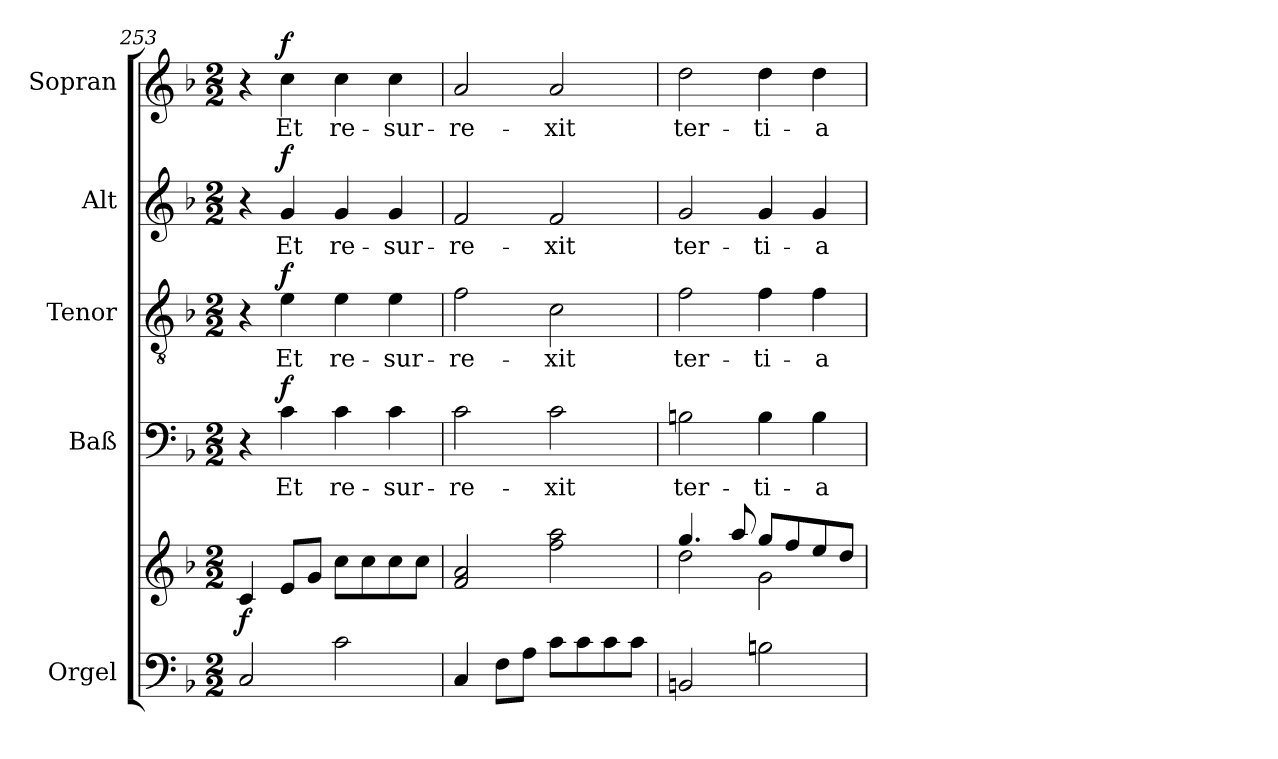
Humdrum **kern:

**kern	**kern	**dynam	**kern	**text	**dynam	**kern	**text	**dynam	**kern	**text	**dynam	**kern	**text	**dynam
*part5	*part5	*part5	*part4	*part4	*part4	*part3	*part3	*part3	*part2	*part2	*part2	*part1	*part1	*part1
*staff6	*staff5	*staff5/6	*staff4	*staff4	*staff4	*staff3	*staff3	*staff3	*staff2	*staff2	*staff2	*staff1	*staff1	*staff1
*I"Orgel	*	*	*I"Baß	*	*	*I"Tenor	*	*	*I"Alt	*	*	*I"Sopran	*	*
*I'Org.	*	*	*	*	*	*	*	*	*	*	*	*	*	*
*clefF4	*clefG2	*	*clefF4	*	*	*clefGv2	*	*	*clefG2	*	*	*clefG2	*	*
*k[b-]	*k[b-]	*	*k[b-]	*	*	*k[b-]	*	*	*k[b-]	*	*	*k[b-]	*	*
*F:	*F:	*	*F:	*	*	*F:	*	*	*F:	*	*	*F:	*	*
*M2/2	*M2/2	*	*M2/2	*	*	*M2/2	*	*	*M2/2	*	*	*M2/2	*	*
=253	=253	=253	=253	=253	=253	=253	=253	=253	=253	=253	=253	=253	=253	=253
!	!	!LO:DY:b	!	!	!	!	!	!	!	!	!	!	!	!
2C/	4c/	f	4r	.	.	4r	.	.	4r	.	.	4r	.	.
!	!	!	!	!LO:LY:b	!LO:DY:a	!	!LO:LY:b	!LO:DY:a	!	!LO:LY:b	!LO:DY:a	!	!LO:LY:b	!LO:DY:a
.	8e/L	.	4c\	Et	f	4e\	Et	f	4g/	Et	f	4cc\	Et	f
.	8g/J	.	.	.	.	.	.	.	.	.	.	.	.	.
!	!	!	!	!LO:LY:b	!	!	!LO:LY:b	!	!	!LO:LY:b	!	!	!LO:LY:b	!
2c\	8cc\L	.	4c\	re-	.	4e\	re-	.	4g/	re-	.	4cc\	re-	.
.	8cc\	.	.	.	.	.	.	.	.	.	.	.	.	.
!	!	!	!	!LO:LY:b	!	!	!LO:LY:b	!	!	!LO:LY:b	!	!	!LO:LY:b	!
.	8cc\	.	4c\	-sur-	.	4e\	-sur-	.	4g/	-sur-	.	4cc\	-sur-	.
.	8cc\J	.	.	.	.	.	.	.	.	.	.	.	.	.
=254	=254	=254	=254	=254	=254	=254	=254	=254	=254	=254	=254	=254	=254	=254
!	!	!	!	!LO:LY:b	!	!	!LO:LY:b	!	!	!LO:LY:b	!	!	!LO:LY:b	!
4C/	2f/ 2a/	.	2c\	-re-	.	2f\	-re-	.	2f/	-re-	.	2a/	-re-	.
8F\L	.	.	.	.	.	.	.	.	.	.	.	.	.	.
8A\J	.	.	.	.	.	.	.	.	.	.	.	.	.	.
!	!	!	!	!LO:LY:b	!	!	!LO:LY:b	!	!	!LO:LY:b	!	!	!LO:LY:b	!
8c\L	2ff\ 2aa\	.	2c\	-xit	.	2c\	-xit	.	2f/	-xit	.	2a/	-xit	.
8c\	.	.	.	.	.	.	.	.	.	.	.	.	.	.
8c\	.	.	.	.	.	.	.	.	.	.	.	.	.	.
8c\J	.	.	.	.	.	.	.	.	.	.	.	.	.	.
=255	=255	=255	=255	=255	=255	=255	=255	=255	=255	=255	=255	=255	=255	=255
*	*^	*	*	*	*	*	*	*	*	*	*	*	*	*
!	!	!	!	!	!LO:LY:b	!	!	!LO:LY:b	!	!	!LO:LY:b	!	!	!LO:LY:b	!
2BBn/	4.gg/	2dd\	.	2Bn\	ter-	.	2f\	ter-	.	2g/	ter-	.	2dd\	ter-	.
.	8aa/	.	.	.	.	.	.	.	.	.	.	.	.	.	.
!	!	!	!	!	!LO:LY:b	!	!	!LO:LY:b	!	!	!LO:LY:b	!	!	!LO:LY:b	!
2Bn\	8gg/L	2g\	.	4B\	-ti-	.	4f\	-ti-	.	4g/	-ti-	.	4dd\	-ti-	.
.	8ff/	.	.	.	.	.	.	.	.	.	.	.	.	.	.
!	!	!	!	!	!LO:LY:b	!	!	!LO:LY:b	!	!	!LO:LY:b	!	!	!LO:LY:b	!
.	8ee/	.	.	4B\	-a	.	4f\	-a	.	4g/	-a	.	4dd\	-a	.
.	8dd/J	.	.	.	.	.	.	.	.	.	.	.	.	.	.
*	*v	*v	*	*	*	*	*	*	*	*	*	*	*	*	*
=	=	=	=	=	=	=	=	=	=	=	=	=	=	=
*-	*-	*-	*-	*-	*-	*-	*-	*-	*-	*-	*-	*-	*-	*-
